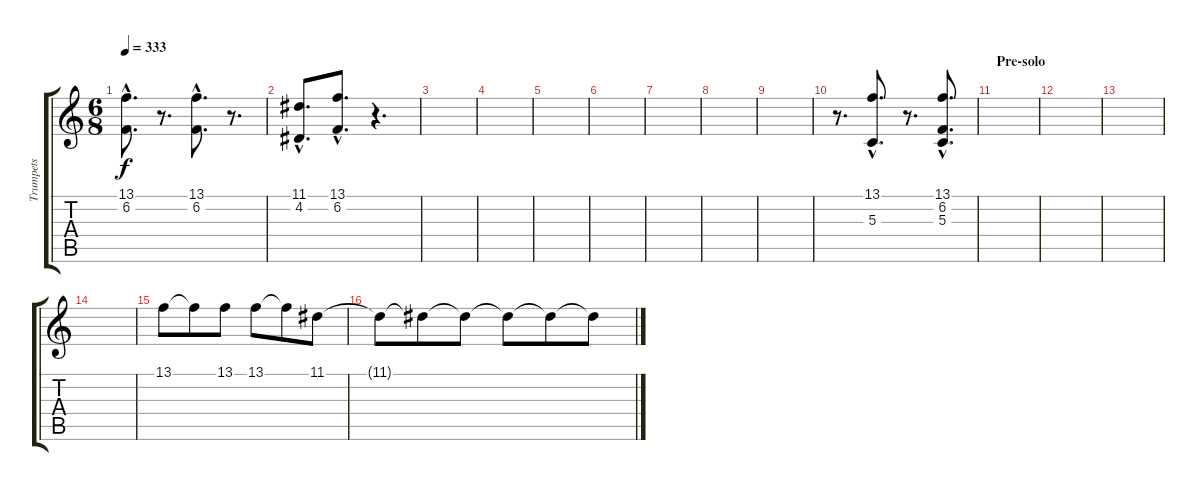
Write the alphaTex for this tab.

\track ("Trumpets" "Trumpets") {instrument trumpet}
\staff {score tabs}
\tuning (E4 B3 G3 D3 A2 E2) {hide}
\ts (6 8)
\tempo 333
\clef g2
\ks c
(13.1{hac} 6.2{hac}).8{d dy f} r.8{d} (13.1{hac} 6.2{hac}).8{d} r.8{d} |
(11.1{hac} 4.2{hac}).8{d} (13.1{hac} 6.2{hac}).8{d} r.4{d} |
|
|
|
|
|
|
|
r.8{d} (13.1{hac} 5.3{hac}).8{d} r.8{d} (13.1{hac} 6.2{hac} 5.3{hac}).8{d} |
\section ("" "Pre-solo")
|
|
|
|
13.1.8 13.1{t}.8 13.1.8 13.1.8 13.1{t}.8 11.1.8 |
11.1{t}.8 11.1{t}.8 11.1{t}.8 11.1{t}.8 11.1{t}.8 11.1{t}.8
